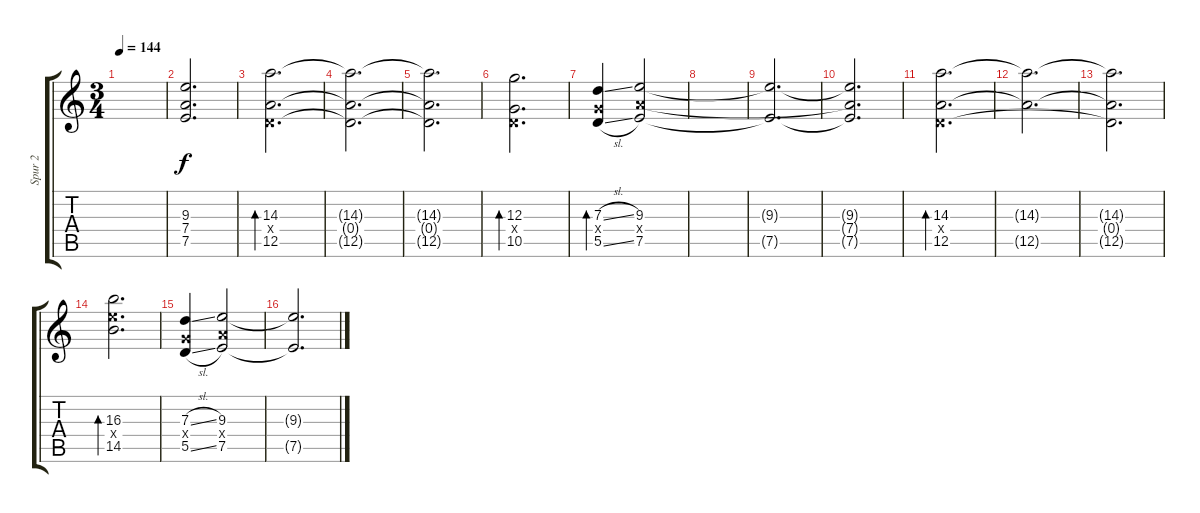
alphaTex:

\track ("Spur 2" "Spur 2") {instrument electricguitarclean}
\staff {score tabs}
\tuning (E4 B3 G3 D3 A2 D2) {hide}
\ts (3 4)
\tempo 144
\clef g2
\ks c
|
(9.3{t} 7.4{t} 7.5{t}).2{d} |
(14.3 0.4{x} 12.5).2{d bd 480} |
(14.3{t} 0.4{t} 12.5{t}).2{d} |
(14.3{t} 0.4{t} 12.5{t}).2{d} |
(12.3 0.4{x} 10.5).2{d bd 480} |
(7.3{sl} 5.4{x} 5.5{sl}).4{bd 480} (9.3 7.4{x} 7.5).2 |
|
(9.3{t} 7.5{t}).2{d} |
(9.3{t} 7.4{t} 7.5{t}).2{d} |
(14.3 0.4{x} 12.5).2{d bd 480} |
(14.3{t} 12.5{t}).2{d} |
(14.3{t} 0.4{t} 12.5{t}).2{d} |
(16.3 14.4{x} 14.5).2{d bd 240} |
(7.3{sl} 5.4{x} 5.5{sl}).4 (9.3 7.4{x} 7.5).2 |
(9.3{t} 7.5{t}).2{d}
